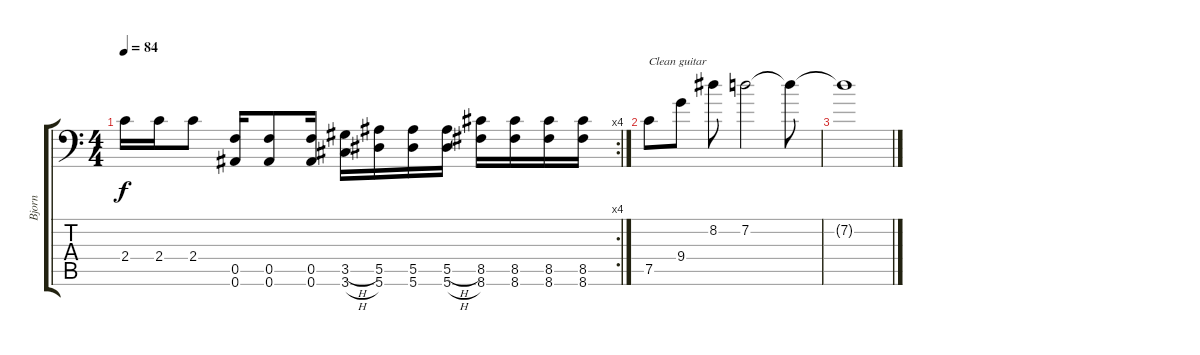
\track ("Bjorn" "Bjorn") {instrument electricguitarclean}
\staff {score tabs}
\tuning (C4 G3 Eb3 Bb2 F2 Bb1) {hide}
\rc 4
\ts (4 4)
\tempo 84
\clef f4
\ks c
2.4.16{dy f} 2.4.16 2.4.8 (0.5 0.6).16 (0.5 0.6).8 (0.5 0.6).16 (3.5{h} 3.6{h}).16 (5.5 5.6).16 (5.5 5.6).16 (5.5{h} 5.6{h}).16 (8.5 8.6).16 (8.5 8.6).16 (8.5 8.6).16 (8.5 8.6).16 |
7.5.8{txt "Clean guitar" instrument electricguitarclean} 9.4.8 8.2.8 7.2.2 7.2{t}.8 |
7.2{t}.1
